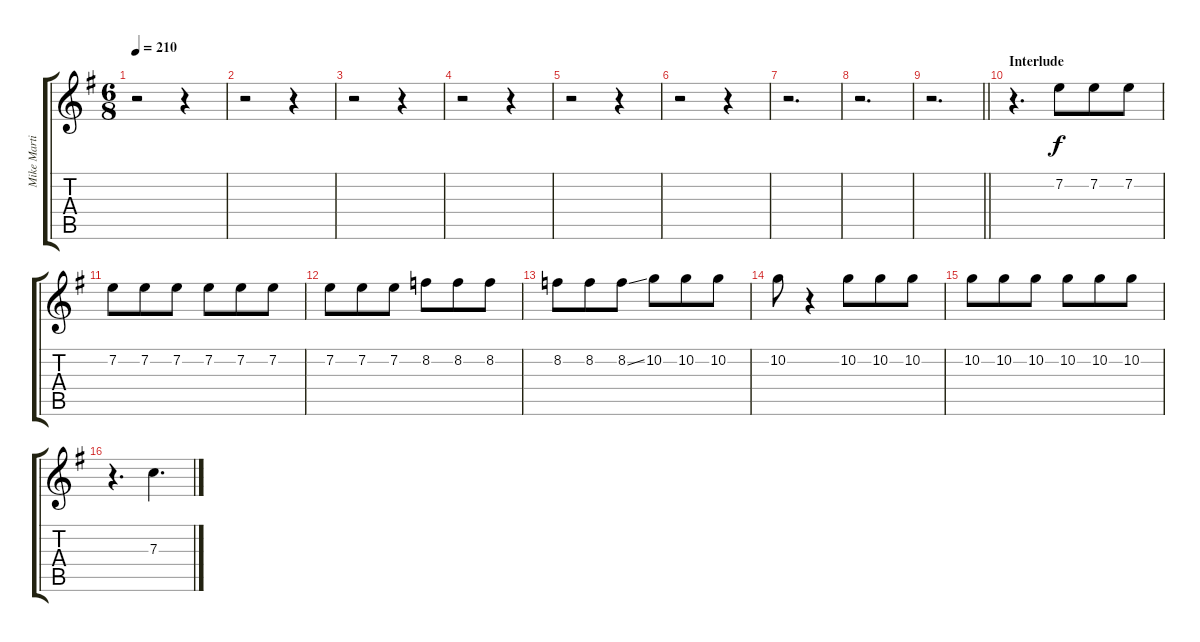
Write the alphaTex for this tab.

\track ("Mike Martin" "Mike Marti") {instrument electricguitarclean}
\staff {score tabs}
\tuning (D4 A3 F3 C3 G2 D2) {hide}
\ts (6 8)
\tempo 210
\clef g2
\ks g
r.2{dy f} r.4 |
r.2 r.4 |
r.2 r.4 |
r.2 r.4 |
r.2 r.4 |
r.2 r.4 |
r.2{d} |
r.2{d} |
\barLineRight lightlight
r.2{d} |
\section ("" "Interlude")
r.4{d} 7.2.8 7.2.8 7.2.8 |
7.2.8 7.2.8 7.2.8 7.2.8 7.2.8 7.2.8 |
7.2.8 7.2.8 7.2.8 8.2.8 8.2.8 8.2.8 |
8.2.8 8.2.8 8.2{ss}.8 10.2.8 10.2.8 10.2.8 |
10.2.8 r.4 10.2.8 10.2.8 10.2.8 |
10.2.8 10.2.8 10.2.8 10.2.8 10.2.8 10.2.8 |
r.4{d} 7.3.4{d}
